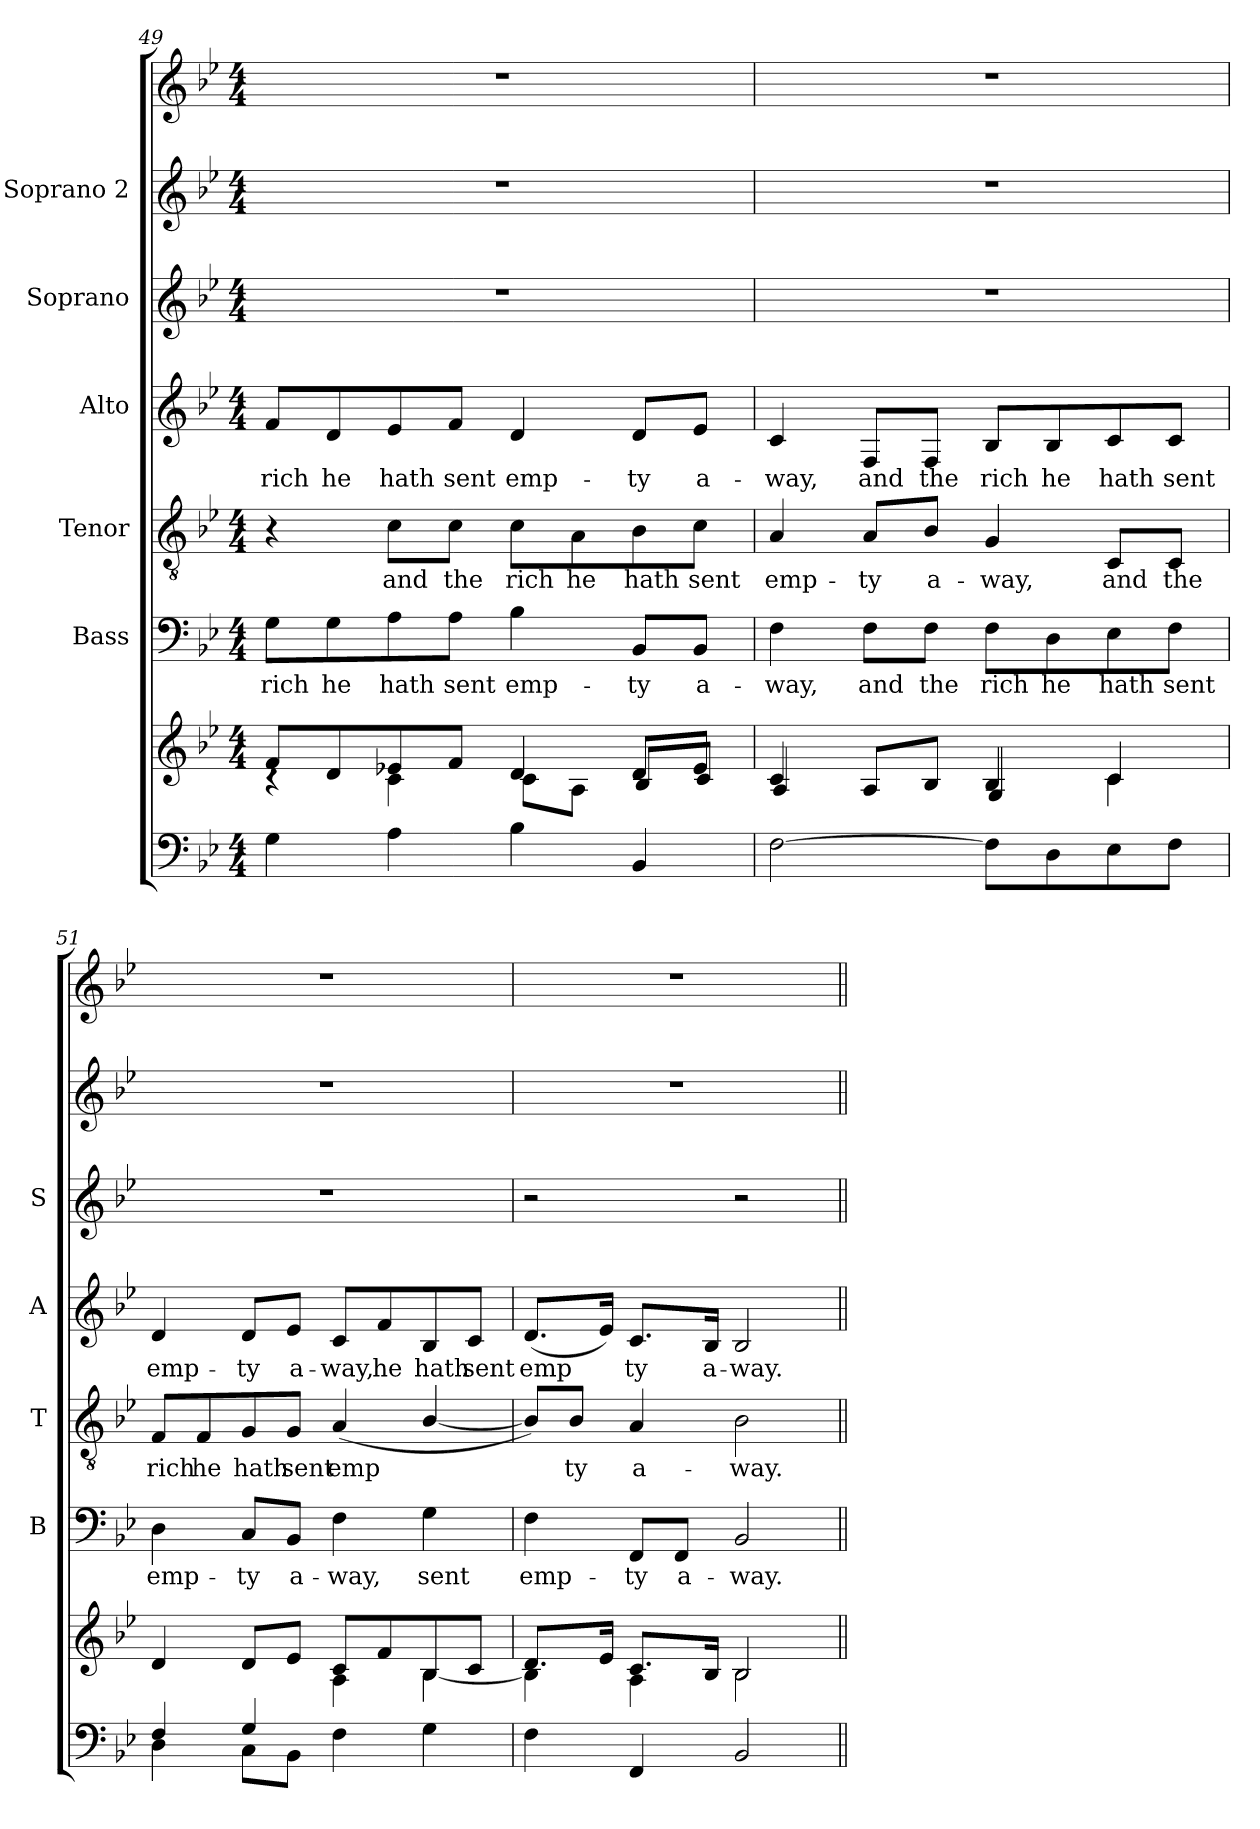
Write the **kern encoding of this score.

**kern	**kern	**kern	**text	**kern	**text	**kern	**text	**kern	**kern	**kern
*part7	*part6	*part5	*part5	*part4	*part4	*part3	*part3	*part2	*part1	*part1
*staff8	*staff7	*staff6	*staff6	*staff5	*staff5	*staff4	*staff4	*staff3	*staff2	*staff1
*	*	*I"Bass	*	*I"Tenor	*	*I"Alto	*	*I"Soprano	*I"Soprano 2	*
*	*	*I'B	*	*I'T	*	*I'A	*	*I'S	*	*
*clefF4	*clefG2	*clefF4	*	*clefGv2	*	*clefG2	*	*clefG2	*clefG2	*clefG2
*k[b-e-]	*k[b-e-]	*k[b-e-]	*	*k[b-e-]	*	*k[b-e-]	*	*k[b-e-]	*k[b-e-]	*k[b-e-]
*B-:	*B-:	*B-:	*	*B-:	*	*B-:	*	*B-:	*B-:	*B-:
*M4/4	*M4/4	*M4/4	*	*M4/4	*	*M4/4	*	*M4/4	*M4/4	*M4/4
=49	=49	=49	=49	=49	=49	=49	=49	=49	=49	=49
*	*^	*	*	*	*	*	*	*	*	*
!	!	!	!	!LO:LY:b	!	!	!	!LO:LY:b	!	!	!
4G\	8f/L	4rc	8G\L	rich	4r	.	8f/L	rich	1r	1r	1r
!	!	!	!	!LO:LY:b	!	!	!	!LO:LY:b	!	!	!
.	8d/	.	8G\	he	.	.	8d/	he	.	.	.
!	!	!	!	!LO:LY:b	!	!LO:LY:b	!	!LO:LY:b	!	!	!
4A\	8e-X/	4c\	8A\	hath	8c\L	and	8e-i/	hath	.	.	.
!	!	!	!	!LO:LY:b	!	!LO:LY:b	!	!LO:LY:b	!	!	!
.	8f/J	.	8A\J	sent	8c\J	the	8f/J	sent	.	.	.
!	!	!	!	!LO:LY:b	!	!LO:LY:b	!	!LO:LY:b	!	!	!
4B-\	4d/	8c\L	4B-\	emp-	8c\L	rich	4d/	emp-	.	.	.
!	!	!	!	!	!	!LO:LY:b	!	!	!	!	!
.	.	8A\J	.	.	8A\	he	.	.	.	.	.
!	!	!	!	!LO:LY:b	!	!LO:LY:b	!	!LO:LY:b	!	!	!
4BB-/	8d/L	8B-/L	8BB-/L	-ty	8B-\	hath	8d/L	-ty	.	.	.
!	!	!	!	!LO:LY:b	!	!LO:LY:b	!	!LO:LY:b	!	!	!
.	8e-/J	8c/J	8BB-/J	a-	8c\J	sent	8e-/J	a-	.	.	.
=50	=50	=50	=50	=50	=50	=50	=50	=50	=50	=50	=50
!	!	!	!	!LO:LY:b	!	!LO:LY:b	!	!LO:LY:b	!	!	!
[2F\	4c/	4A/	4F\	-way,	4A/	emp-	4c/	-way,	1r	1r	1r
!	!	!	!	!LO:LY:b	!	!LO:LY:b	!	!LO:LY:b	!	!	!
.	4F/yy	8A/L	8F\L	and	8A/L	-ty	8F/L	and	.	.	.
!	!	!	!	!LO:LY:b	!	!LO:LY:b	!	!LO:LY:b	!	!	!
.	.	8B-/J	8F\J	the	8B-/J	a-	8F/J	the	.	.	.
!	!	!	!	!LO:LY:b	!	!LO:LY:b	!	!LO:LY:b	!	!	!
8F\L]	4B-/	4G/	8F\L	rich	4G/	-way,	8B-/L	rich	.	.	.
!	!	!	!	!LO:LY:b	!	!	!	!LO:LY:b	!	!	!
8D\	.	.	8D\	he	.	.	8B-/	he	.	.	.
!	!	!	!	!LO:LY:b	!	!LO:LY:b	!	!LO:LY:b	!	!	!
8E-\	4c/	4c\	8E-\	hath	8C/L	and	8c/	hath	.	.	.
!	!	!	!	!LO:LY:b	!	!LO:LY:b	!	!LO:LY:b	!	!	!
8F\J	.	.	8F\J	sent	8C/J	the	8c/J	sent	.	.	.
!!LO:PB:g=z
=51	=51	=51	=51	=51	=51	=51	=51	=51	=51	=51	=51
*^	*	*	*	*	*	*	*	*	*	*	*
!	!	!	!	!	!LO:LY:b	!	!LO:LY:b	!	!LO:LY:b	!	!	!
4F/	4D\	4d/	2ryy	4D\	emp-	8F/L	rich	4d/	emp-	1r	1r	1r
!	!	!	!	!	!	!	!LO:LY:b	!	!	!	!	!
.	.	.	.	.	.	8F/	he	.	.	.	.	.
!	!	!	!	!	!LO:LY:b	!	!LO:LY:b	!	!LO:LY:b	!	!	!
4G/	8C\L	8d/L	.	8C/L	-ty	8G/	hath	8d/L	-ty	.	.	.
!	!	!	!	!	!LO:LY:b	!	!LO:LY:b	!	!LO:LY:b	!	!	!
.	8BB-\J	8e-/J	.	8BB-/J	a-	8G/J	sent	8e-/J	a-	.	.	.
!	!	!	!	!	!LO:LY:b	!	!LO:LY:b	!	!LO:LY:b	!	!	!
4F\	2ryy	8c/L	4A\	4F\	-way,	(<4A/	emp­	8c/L	-way,	.	.	.
!	!	!	!	!	!	!	!	!	!LO:LY:b	!	!	!
.	.	8f/	.	.	.	.	.	8f/	he	.	.	.
!	!	!	!	!	!LO:LY:b	!	!	!	!LO:LY:b	!	!	!
4G\	.	8B-/	[4B-\	4G\	sent	[4B-/	.	8B-/	hath	.	.	.
!	!	!	!	!	!	!	!	!	!LO:LY:b	!	!	!
.	.	8c/J	.	.	.	.	.	8c/J	sent	.	.	.
*v	*v	*	*	*	*	*	*	*	*	*	*	*
=52	=52	=52	=52	=52	=52	=52	=52	=52	=52	=52	=52
!	!	!	!	!LO:LY:b	!	!	!	!LO:LY:b	!	!	!
4F\	8.d/L	4B-\]	4F\	emp-	8B-/L])	.	(<8.d/L	emp­	2r	1r	1r
!	!	!	!	!	!	!LO:LY:b	!	!	!	!	!
.	.	.	.	.	8B-/J	ty	.	.	.	.	.
.	16e-/Jk	.	.	.	.	.	16e-/Jk)	.	.	.	.
!	!	!	!	!LO:LY:b	!	!LO:LY:b	!	!LO:LY:b	!	!	!
4FF/	8.c/L	4A\	8FF/L	-ty	4A/	a-	8.c/L	ty	.	.	.
!	!	!	!	!LO:LY:b	!	!	!	!	!	!	!
.	.	.	8FF/J	a-	.	.	.	.	.	.	.
!	!	!	!	!	!	!	!	!LO:LY:b	!	!	!
.	16B-/Jk	.	.	.	.	.	16B-/Jk	a-	.	.	.
!	!	!	!	!LO:LY:b	!	!LO:LY:b	!	!LO:LY:b	!	!	!
2BB-/	2B-/	2B-\	2BB-/	-way.	2B-\	-way.	2B-/	-way.	2r	.	.
*	*v	*v	*	*	*	*	*	*	*	*	*
=||	=||	=||	=||	=||	=||	=||	=||	=||	=||	=||
*-	*-	*-	*-	*-	*-	*-	*-	*-	*-	*-
